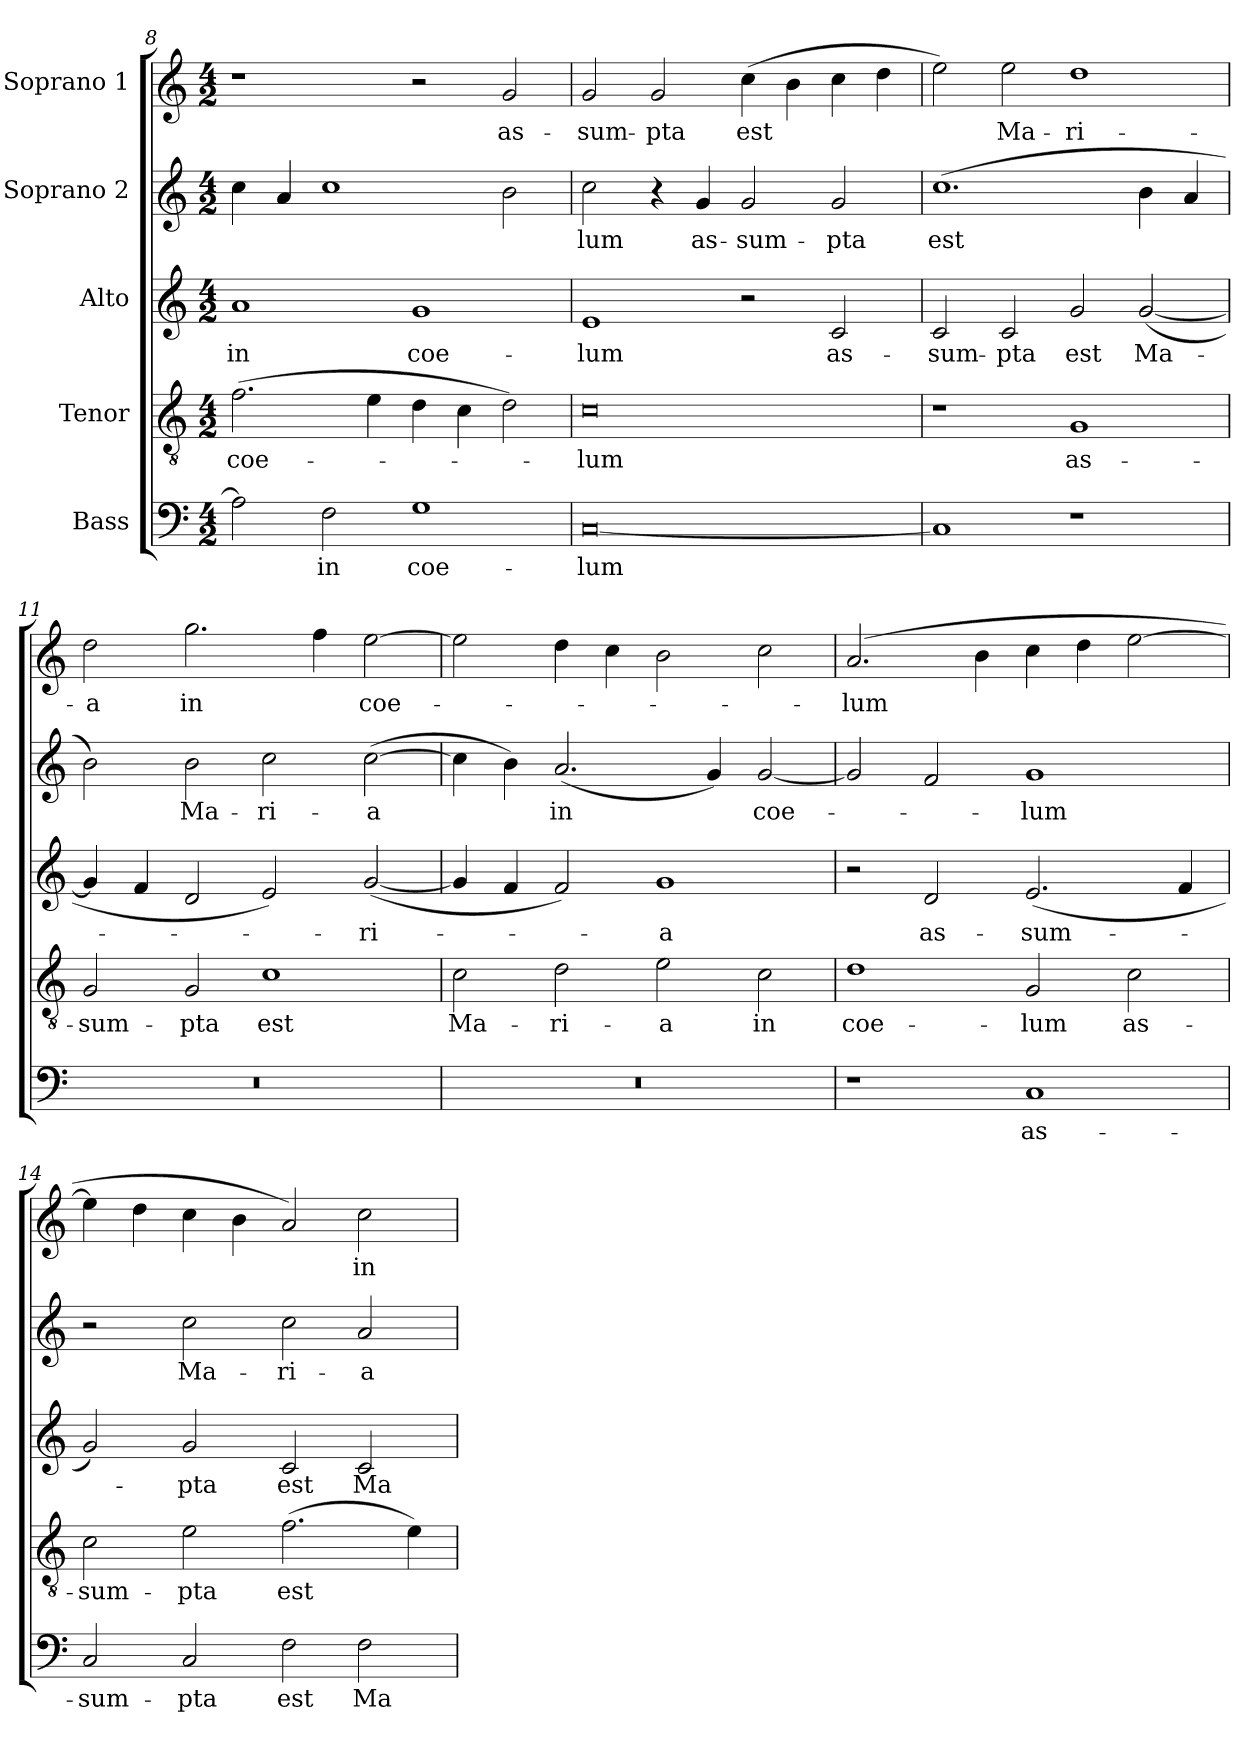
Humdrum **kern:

**kern	**text	**kern	**text	**kern	**text	**kern	**text	**kern	**text
*part5	*part5	*part4	*part4	*part3	*part3	*part2	*part2	*part1	*part1
*staff5	*staff5	*staff4	*staff4	*staff3	*staff3	*staff2	*staff2	*staff1	*staff1
*I"Bass	*	*I"Tenor	*	*I"Alto	*	*I"Soprano 2	*	*I"Soprano 1	*
*clefF4	*	*clefGv2	*	*clefG2	*	*clefG2	*	*clefG2	*
*k[]	*	*k[]	*	*k[]	*	*k[]	*	*k[]	*
*C:	*	*C:	*	*C:	*	*C:	*	*C:	*
*M4/2	*	*M4/2	*	*M4/2	*	*M4/2	*	*M4/2	*
=8	=8	=8	=8	=8	=8	=8	=8	=8	=8
2A\]	.	(2.f\	coe-	1a	in	4cc\	.	1r	.
.	.	.	.	.	.	4a/	.	.	.
2F\	in	.	.	.	.	1cc	.	.	.
.	.	4e\	.	.	.	.	.	.	.
1G	coe-	4d\	.	1g	coe-	.	.	2r	.
.	.	4c\	.	.	.	.	.	.	.
.	.	2d\)	.	.	.	2b\	.	2g/	as-
=9	=9	=9	=9	=9	=9	=9	=9	=9	=9
[0C	-lum	0c	-lum	1e	-lum	2cc\	-lum	2g/	-sum-
.	.	.	.	.	.	4r	.	2g/	-pta
.	.	.	.	.	.	4g/	as-	.	.
.	.	.	.	2r	.	2g/	-sum-	(4cc\	est
.	.	.	.	.	.	.	.	4b\	.
.	.	.	.	2c/	as-	2g/	-pta	4cc\	.
.	.	.	.	.	.	.	.	4dd\	.
=10	=10	=10	=10	=10	=10	=10	=10	=10	=10
1C]	.	1r	.	2c/	-sum-	(1.cc	est	2ee\)	.
.	.	.	.	2c/	-pta	.	.	2ee\	Ma-
1r	.	1G	as-	2g/	est	.	.	1dd	-ri-
.	.	.	.	([2g/	Ma-	4b\	.	.	.
.	.	.	.	.	.	4a/	.	.	.
=11	=11	=11	=11	=11	=11	=11	=11	=11	=11
0r	.	2G/	-sum-	4g/]	.	2b\)	.	2dd\	-a
.	.	.	.	4f/	.	.	.	.	.
.	.	2G/	-pta	2d/	.	2b\	Ma-	2.gg\	in
.	.	1c	est	2e/)	.	2cc\	-ri-	.	.
.	.	.	.	.	.	.	.	4ff\	.
.	.	.	.	([2g/	-ri-	([2cc\	-a	[2ee\	coe-
=12	=12	=12	=12	=12	=12	=12	=12	=12	=12
0r	.	2c\	Ma-	4g/]	.	4cc\]	.	2ee\]	.
.	.	.	.	4f/	.	4b\)	.	.	.
.	.	2d\	-ri-	2f/)	.	(2.a/	in	4dd\	.
.	.	.	.	.	.	.	.	4cc\	.
.	.	2e\	-a	1g	-a	.	.	2b\	.
.	.	.	.	.	.	4g/)	.	.	.
.	.	2c\	in	.	.	[2g/	coe-	2cc\	.
!!LO:PB:g=z
=13	=13	=13	=13	=13	=13	=13	=13	=13	=13
1r	.	1d	coe-	2r	.	2g/]	.	(2.a/	-lum
.	.	.	.	2d/	as-	2f/	.	.	.
.	.	.	.	.	.	.	.	4b\	.
1C	as-	2G/	-lum	(2.e/	-sum-	1g	-lum	4cc\	.
.	.	.	.	.	.	.	.	4dd\	.
.	.	2c\	as-	.	.	.	.	[2ee\	.
.	.	.	.	4f/	.	.	.	.	.
=14	=14	=14	=14	=14	=14	=14	=14	=14	=14
2C/	-sum-	2c\	-sum-	2g/)	.	2r	.	4ee\]	.
.	.	.	.	.	.	.	.	4dd\	.
2C/	-pta	2e\	-pta	2g/	-pta	2cc\	Ma-	4cc\	.
.	.	.	.	.	.	.	.	4b\	.
2F\	est	(2.f\	est	2c/	est	2cc\	-ri-	2a/)	.
2F\	Ma-	.	.	2c/	Ma-	2a/	-a	2cc\	in
.	.	4e\)	.	.	.	.	.	.	.
=	=	=	=	=	=	=	=	=	=
*-	*-	*-	*-	*-	*-	*-	*-	*-	*-
